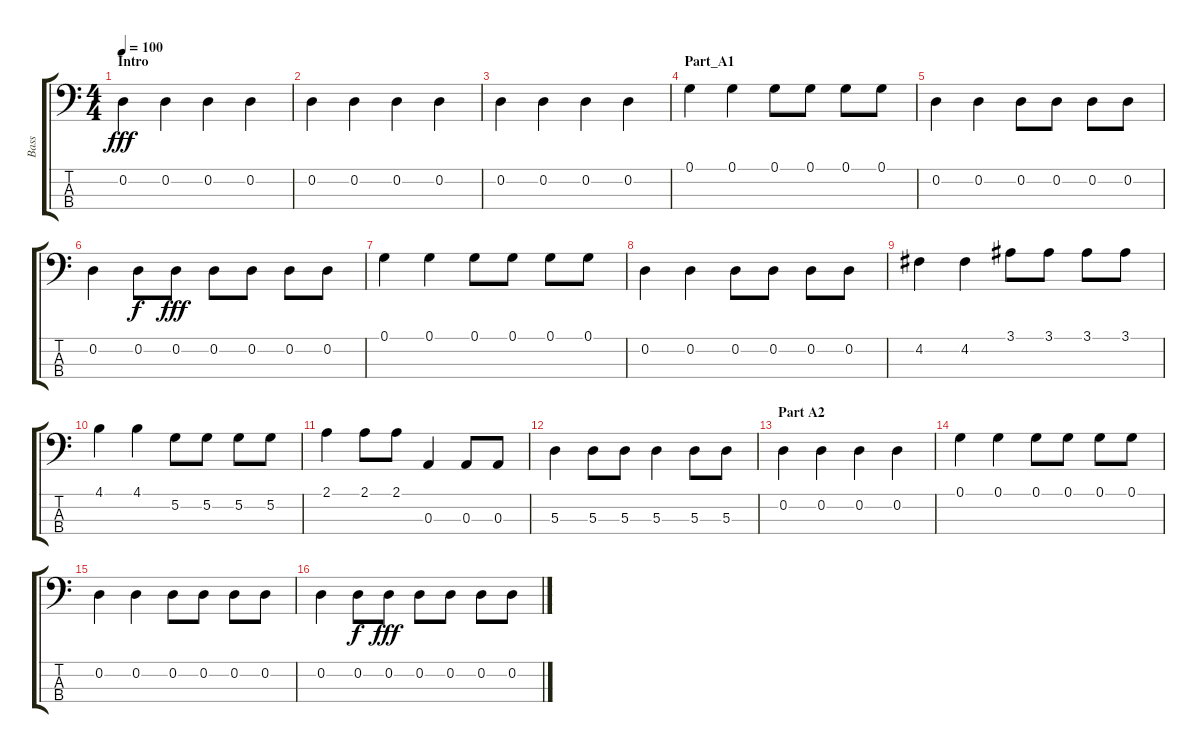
\track ("Bass" "Bass") {instrument acousticbass}
\staff {score tabs}
\tuning (G2 D2 A1 E1) {hide}
\ts (4 4)
\section ("" "Intro")
\tempo 100
\clef f4
\ks c
0.2.4{dy fff instrument acousticbass} 0.2.4 0.2.4 0.2.4 |
0.2.4 0.2.4 0.2.4 0.2.4 |
0.2.4 0.2.4 0.2.4 0.2.4 |
\section ("" "Part_A1")
0.1.4 0.1.4 0.1.8 0.1.8 0.1.8 0.1.8 |
0.2.4 0.2.4 0.2.8 0.2.8 0.2.8 0.2.8 |
0.2.4 0.2.8{dy f} 0.2.8{dy fff} 0.2.8 0.2.8 0.2.8 0.2.8 |
0.1.4 0.1.4 0.1.8 0.1.8 0.1.8 0.1.8 |
0.2.4 0.2.4 0.2.8 0.2.8 0.2.8 0.2.8 |
4.2.4 4.2.4 3.1.8 3.1.8 3.1.8 3.1.8 |
4.1.4 4.1.4 5.2.8 5.2.8 5.2.8 5.2.8 |
2.1.4 2.1.8 2.1.8 0.3.4 0.3.8 0.3.8 |
5.3.4 5.3.8 5.3.8 5.3.4 5.3.8 5.3.8 |
\section ("" "Part A2")
0.2.4 0.2.4 0.2.4 0.2.4 |
0.1.4 0.1.4 0.1.8 0.1.8 0.1.8 0.1.8 |
0.2.4 0.2.4 0.2.8 0.2.8 0.2.8 0.2.8 |
0.2.4 0.2.8{dy f} 0.2.8{dy fff} 0.2.8 0.2.8 0.2.8 0.2.8
